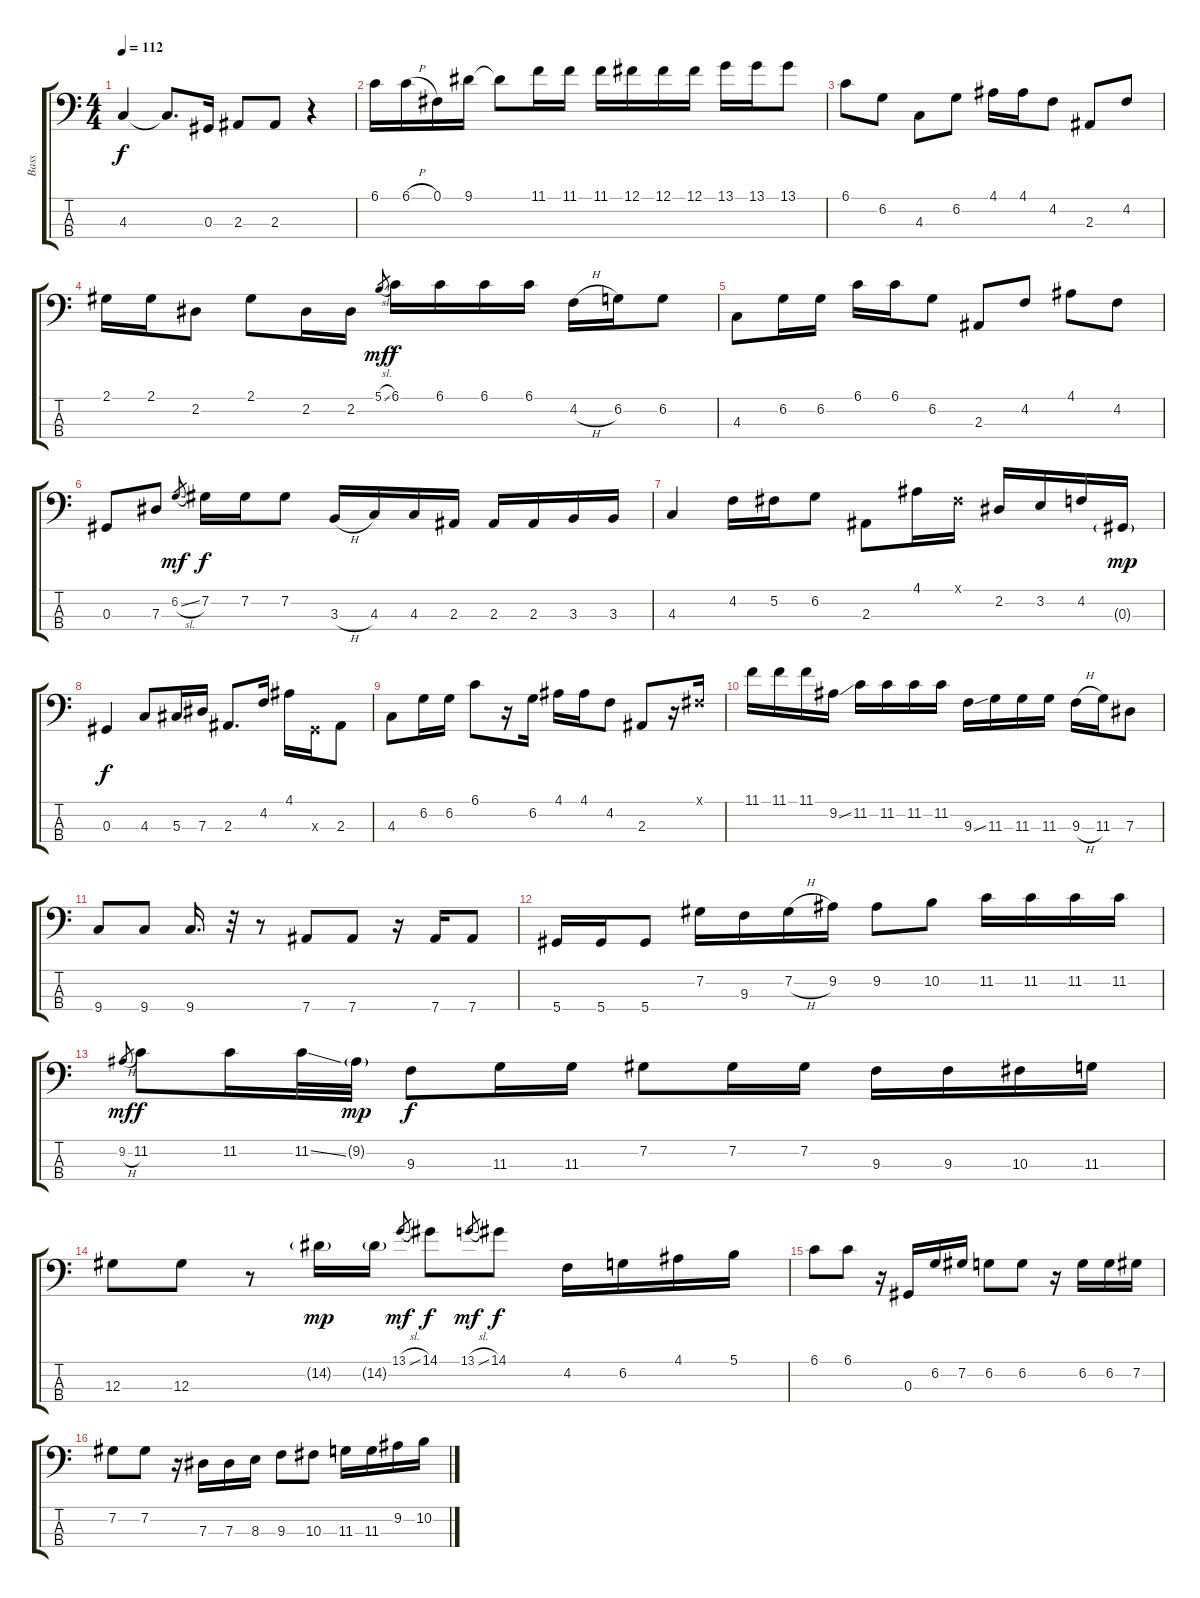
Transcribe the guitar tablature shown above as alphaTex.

\track ("Bass" "Bass") {instrument electricbassfinger}
\staff {score tabs}
\tuning (Gb2 Db2 Ab1 Eb1) {hide}
\ts (4 4)
\tempo 112
\clef f4
\ks c
4.3.4{dy f} 4.3{t}.8{d} 0.3.16 2.3.8 2.3.8 r.4 |
6.1.16 6.1{h}.16 0.1.16 9.1.16 9.1{t}.8 11.1.16 11.1.16 11.1.16 12.1.16 12.1.16 12.1.16 13.1.16 13.1.16 13.1.8 |
6.1.8 6.2.8 4.3.8 6.2.8 4.1.16 4.1.16 4.2.8 2.3.8 4.2.8 |
2.1.16 2.1.16 2.2.8 2.1.8 2.2.16 2.2.16 5.1{sl}.8{gr dy mf} 6.1.16{dy f} 6.1.16 6.1.16 6.1.16 4.2{h}.16 6.2.16 6.2.8 |
4.3.8 6.2.16 6.2.16 6.1.16 6.1.16 6.2.8 2.3.8 4.2.8 4.1.8 4.2.8 |
0.3.8 7.3.8 6.2{sl}.8{gr dy mf} 7.2.16{dy f} 7.2.16 7.2.8 3.3{h}.16 4.3.16 4.3.16 2.3.16 2.3.16 2.3.16 3.3.16 3.3.16 |
4.3.4 4.2.16 5.2.16 6.2.8 2.3.8 4.1.16 0.1{x}.16 2.2.16 3.2.16 4.2.16 0.3{g}.16{dy mp} |
0.3.4{dy f} 4.3.8 5.3.16 7.3.16 2.3.8{d} 4.2.16 4.1.16 0.3{x}.16 2.3.8 |
4.3.8 6.2.16 6.2.16 6.1.8 r.16 6.2.16 4.1.16 4.1.16 4.2.8 2.3.8 r.16 0.1{x}.16 |
11.1.16 11.1.16 11.1.16 9.2{ss}.16 11.2.16 11.2.16 11.2.16 11.2.16 9.3{ss}.16 11.3.16 11.3.16 11.3.16 9.3{h}.16 11.3.16 7.3.8 |
9.4.8 9.4.8 9.4.16{d} r.32 r.8 7.4.8 7.4.8 r.16 7.4.16 7.4.8 |
5.4.16 5.4.16 5.4.8 7.2.16 9.3.16 7.2{h}.16 9.2.16 9.2.8 10.2.8 11.2.16 11.2.16 11.2.16 11.2.16 |
9.2{h}.8{gr dy mf} 11.2.8{dy f} 11.2.16 11.2{ss}.32 9.2{g}.32{dy mp} 9.3.8{dy f} 11.3.16 11.3.16 7.2.8 7.2.16 7.2.16 9.3.16 9.3.16 10.3.16 11.3.16 |
12.3.8 12.3.8 r.8 14.2{g}.16{dy mp} 14.2{g}.16 13.1{sl}.8{gr dy mf} 14.1.8{dy f} 13.1{sl}.8{gr dy mf} 14.1.8{dy f} 4.2.16 6.2.16 4.1.16 5.1.16 |
6.1.8 6.1.8 r.16 0.3.16 6.2.16 7.2.16 6.2.8 6.2.8 r.16 6.2.16 6.2.16 7.2.16 |
7.2.8 7.2.8 r.16 7.3.16 7.3.16 8.3.16 9.3.8 10.3.8 11.3.16 11.3.16 9.2.16 10.2.16
